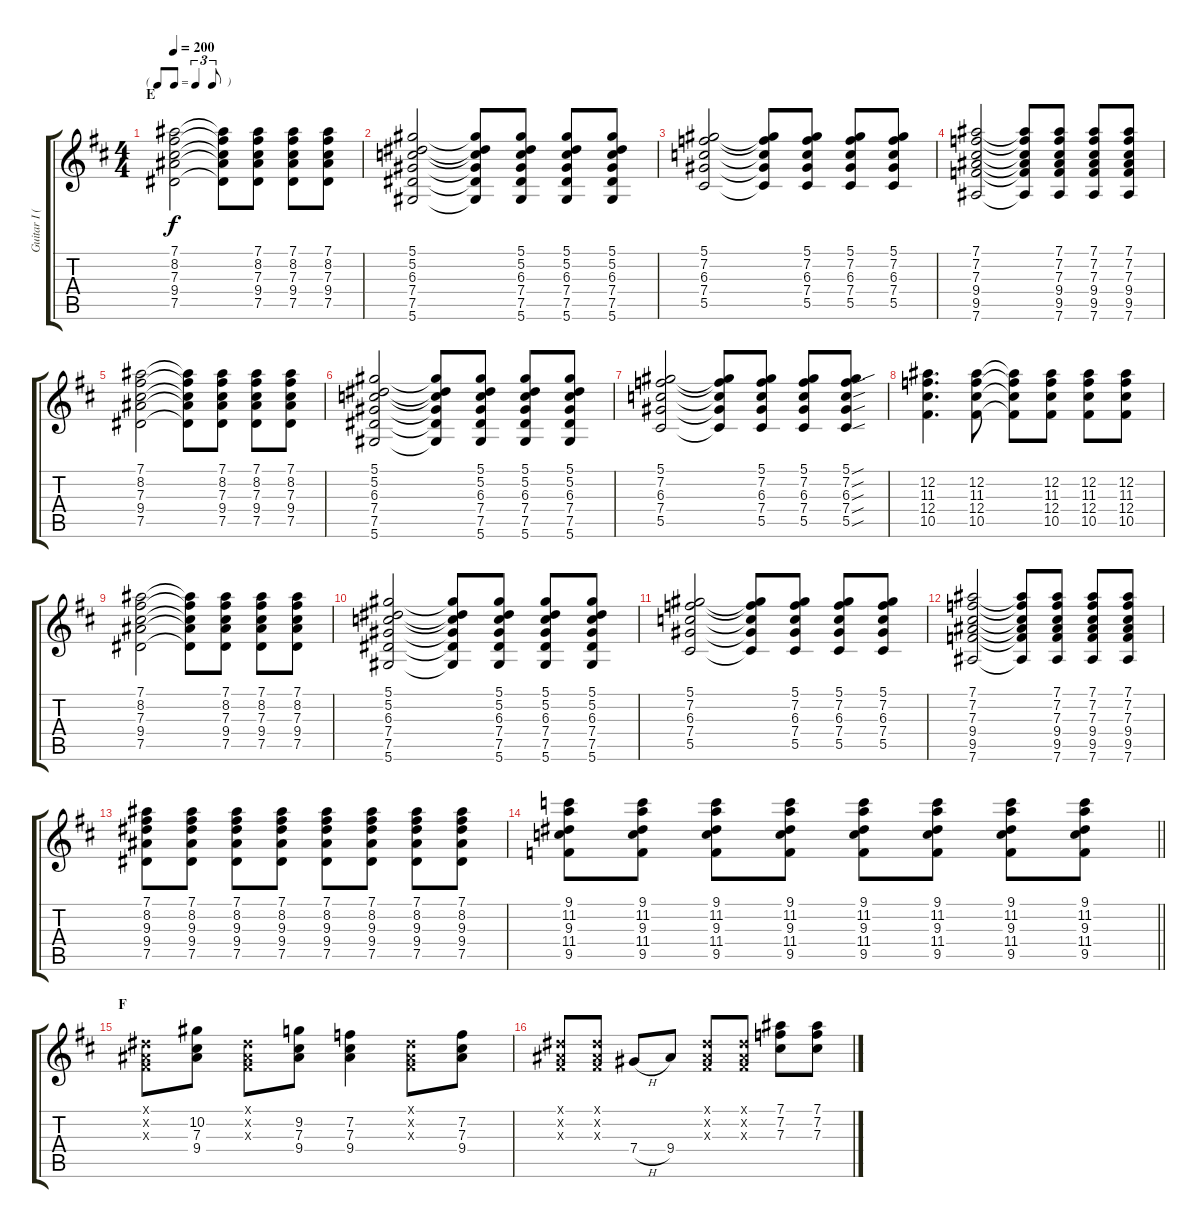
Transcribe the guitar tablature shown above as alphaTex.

\track ("Guitar I (Sakito)" "Guitar I (") {instrument overdrivenguitar}
\staff {score tabs}
\tuning (Eb4 Bb3 Gb3 Db3 Ab2 Eb2) {hide}
\ts (4 4)
\tf triplet8th
\section ("" "E")
\tempo 200
\clef g2
\ks d
(7.1 8.2 7.3 9.4 7.5).2{dy f} (7.1{t} 8.2{t} 7.3{t} 9.4{t} 7.5{t}).8 (7.1 8.2 7.3 9.4 7.5).8 (7.1 8.2 7.3 9.4 7.5).8 (7.1 8.2 7.3 9.4 7.5).8 |
(5.1 5.2 6.3 7.4 7.5 5.6).2 (5.1{t} 5.2{t} 6.3{t} 7.4{t} 7.5{t} 5.6{t}).8 (5.1 5.2 6.3 7.4 7.5 5.6).8 (5.1 5.2 6.3 7.4 7.5 5.6).8 (5.1 5.2 6.3 7.4 7.5 5.6).8 |
(5.1 7.2 6.3 7.4 5.5).2 (5.1{t} 7.2{t} 6.3{t} 7.4{t} 5.5{t}).8 (5.1 7.2 6.3 7.4 5.5).8 (5.1 7.2 6.3 7.4 5.5).8 (5.1 7.2 6.3 7.4 5.5).8 |
(7.1 7.2 7.3 9.4 9.5 7.6).2 (7.1{t} 7.2{t} 7.3{t} 9.4{t} 9.5{t} 7.6{t}).8 (7.1 7.2 7.3 9.4 9.5 7.6).8 (7.1 7.2 7.3 9.4 9.5 7.6).8 (7.1 7.2 7.3 9.4 9.5 7.6).8 |
(7.1 8.2 7.3 9.4 7.5).2 (7.1{t} 8.2{t} 7.3{t} 9.4{t} 7.5{t}).8 (7.1 8.2 7.3 9.4 7.5).8 (7.1 8.2 7.3 9.4 7.5).8 (7.1 8.2 7.3 9.4 7.5).8 |
(5.1 5.2 6.3 7.4 7.5 5.6).2 (5.1{t} 5.2{t} 6.3{t} 7.4{t} 7.5{t} 5.6{t}).8 (5.1 5.2 6.3 7.4 7.5 5.6).8 (5.1 5.2 6.3 7.4 7.5 5.6).8 (5.1 5.2 6.3 7.4 7.5 5.6).8 |
(5.1 7.2 6.3 7.4 5.5).2 (5.1{t} 7.2{t} 6.3{t} 7.4{t} 5.5{t}).8 (5.1 7.2 6.3 7.4 5.5).8 (5.1 7.2 6.3 7.4 5.5).8 (5.1{sou} 7.2{sou} 6.3{sou} 7.4{sou} 5.5{sou}).8 |
(12.2 11.3 12.4 10.5).4{d} (12.2 11.3 12.4 10.5).8 (12.2{t} 11.3{t} 12.4{t} 10.5{t}).8 (12.2 11.3 12.4 10.5).8 (12.2 11.3 12.4 10.5).8 (12.2 11.3 12.4 10.5).8 |
(7.1 8.2 7.3 9.4 7.5).2 (7.1{t} 8.2{t} 7.3{t} 9.4{t} 7.5{t}).8 (7.1 8.2 7.3 9.4 7.5).8 (7.1 8.2 7.3 9.4 7.5).8 (7.1 8.2 7.3 9.4 7.5).8 |
(5.1 5.2 6.3 7.4 7.5 5.6).2 (5.1{t} 5.2{t} 6.3{t} 7.4{t} 7.5{t} 5.6{t}).8 (5.1 5.2 6.3 7.4 7.5 5.6).8 (5.1 5.2 6.3 7.4 7.5 5.6).8 (5.1 5.2 6.3 7.4 7.5 5.6).8 |
(5.1 7.2 6.3 7.4 5.5).2 (5.1{t} 7.2{t} 6.3{t} 7.4{t} 5.5{t}).8 (5.1 7.2 6.3 7.4 5.5).8 (5.1 7.2 6.3 7.4 5.5).8 (5.1 7.2 6.3 7.4 5.5).8 |
(7.1 7.2 7.3 9.4 9.5 7.6).2 (7.1{t} 7.2{t} 7.3{t} 9.4{t} 9.5{t} 7.6{t}).8 (7.1 7.2 7.3 9.4 9.5 7.6).8 (7.1 7.2 7.3 9.4 9.5 7.6).8 (7.1 7.2 7.3 9.4 9.5 7.6).8 |
(7.1 8.2 9.3 9.4 7.5).8 (7.1 8.2 9.3 9.4 7.5).8 (7.1 8.2 9.3 9.4 7.5).8 (7.1 8.2 9.3 9.4 7.5).8 (7.1 8.2 9.3 9.4 7.5).8 (7.1 8.2 9.3 9.4 7.5).8 (7.1 8.2 9.3 9.4 7.5).8 (7.1 8.2 9.3 9.4 7.5).8 |
\barLineRight lightlight
(9.1 11.2 9.3 11.4 9.5).8 (9.1 11.2 9.3 11.4 9.5).8 (9.1 11.2 9.3 11.4 9.5).8 (9.1 11.2 9.3 11.4 9.5).8 (9.1 11.2 9.3 11.4 9.5).8 (9.1 11.2 9.3 11.4 9.5).8 (9.1 11.2 9.3 11.4 9.5).8 (9.1 11.2 9.3 11.4 9.5).8 |
\section ("" "F")
(0.1{x} 0.2{x} 0.3{x}).8{instrument electricguitarclean} (10.2 7.3 9.4).8 (0.1{x} 0.2{x} 0.3{x}).8 (9.2 7.3 9.4).8 (7.2 7.3 9.4).4 (0.1{x} 0.2{x} 0.3{x}).8 (7.2 7.3 9.4).8 |
(0.1{x} 0.2{x} 0.3{x}).8 (0.1{x} 0.2{x} 0.3{x}).8 7.4{h}.8 9.4.8 (0.1{x} 0.2{x} 0.3{x}).8 (0.1{x} 0.2{x} 0.3{x}).8 (7.1 7.2 7.3).8 (7.1 7.2 7.3).8
